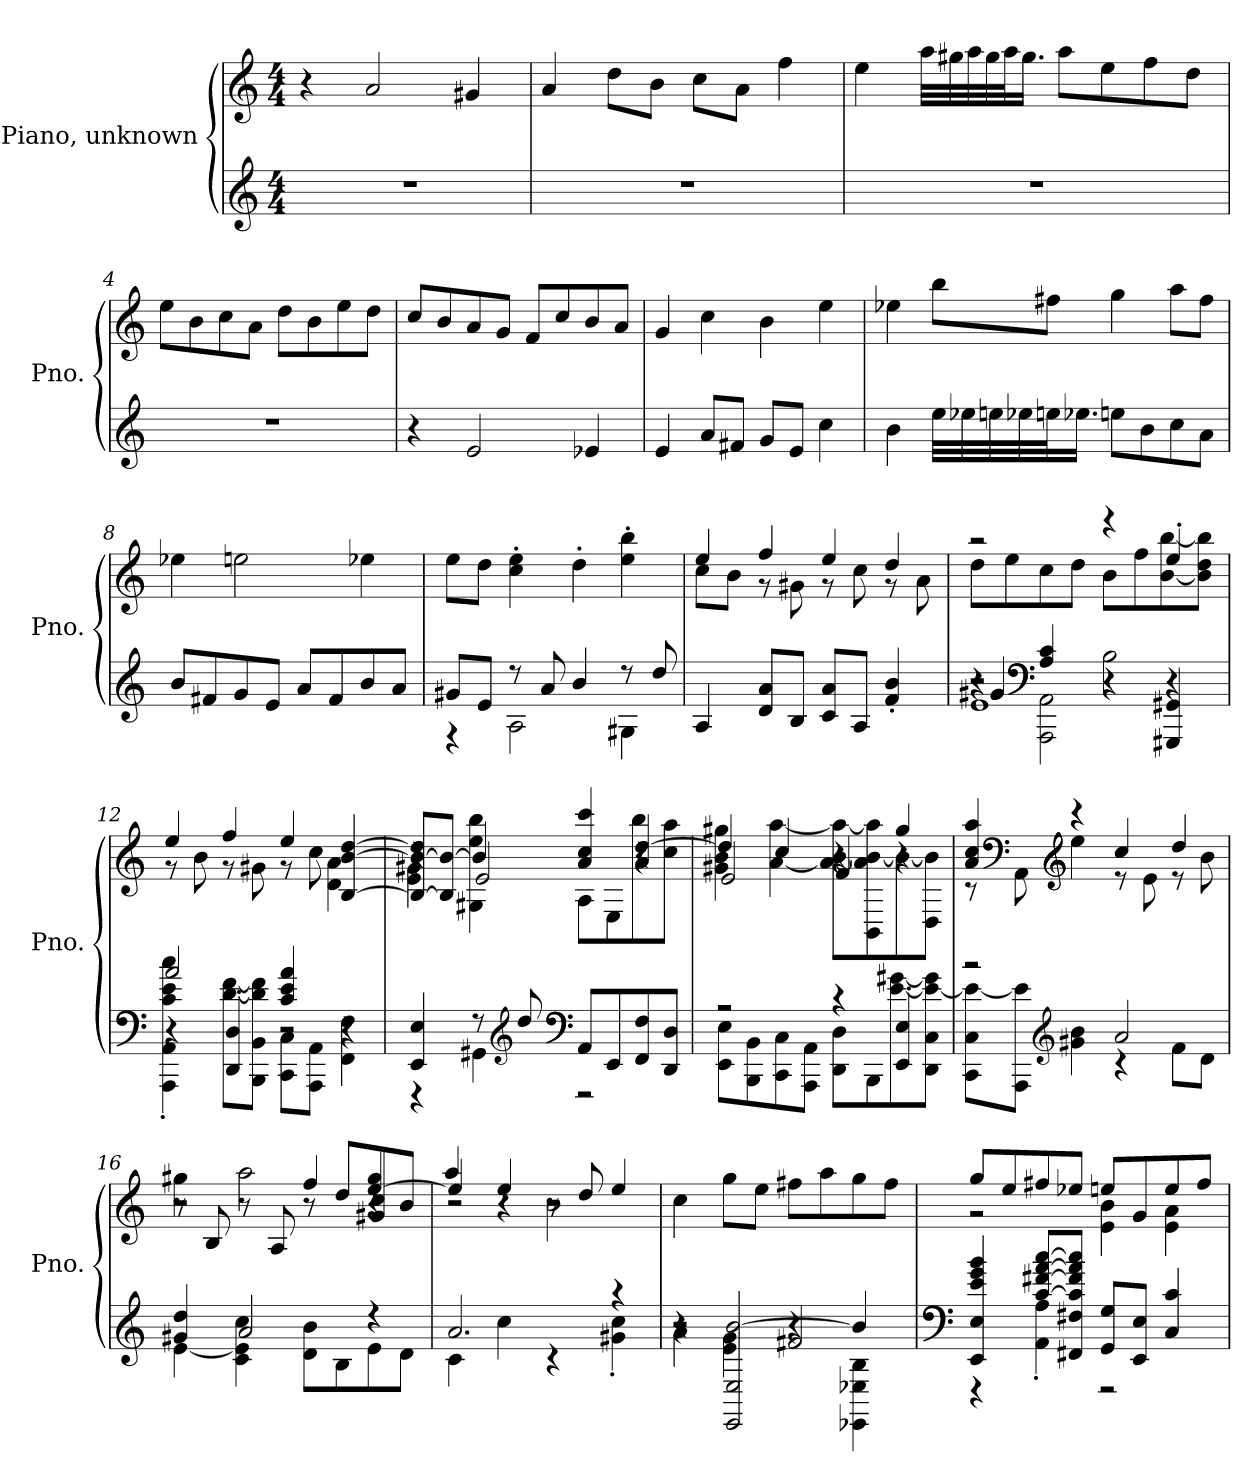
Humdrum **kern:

**kern	**kern
*part1	*part1
*staff2	*staff1
*I"Piano, unknown	*
*I'Pno.	*
*clefG2	*clefG2
*k[]	*k[]
*M4/4	*M4/4
*MM120	*MM120
=1	=1
1r	4r
.	2a/
.	4g#X/
=2	=2
1r	4a/
.	8dd\L
.	8b\J
.	8cc\L
.	8a\J
.	4ff\
=3	=3
1r	4ee\
.	32aa\LLL
.	32gg#X\
.	32aa\
.	32gg#\
.	32aa\J
.	16.gg#\JJ
.	8aa\L
.	8ee\
.	8ff\
.	8dd\J
=4	=4
1r	8ee\L
.	8b\
.	8cc\
.	8a\J
.	8dd\L
.	8b\
.	8ee\
.	8dd\J
=5	=5
4r	8cc/L
.	8b/
2e/	8a/
.	8g/J
.	8f/L
.	8cc/
4e-X/	8b/
.	8a/J
!!LO:LB:g=z
=6	=6
4e/	4g/
8a/L	4cc\
8f#X/J	.
8g/L	4b\
8e/J	.
4cc\	4ee\
=7	=7
4b\	4ee-X\
32ee\LLL	8bb\L
32ee-X\	.
32een\	.
32ee-X\	.
32een\J	8ff#X\J
16.ee-X\JJ	.
8een\L	4gg\
8b\	.
8cc\	8aa\L
8a\J	8ff#\J
=8	=8
8b/L	4ee-X\
8f#X/	.
8g/	2een\
8e/J	.
8a/L	.
8f#/	.
8b/	4ee-X\
8a/J	.
=9	=9
*^	*
8g#X/L	4r	8ee\L
8e/J	.	8dd\J
8r	2A\	4cc\' 4ee\'
8a/	.	.
4b/	.	4dd'\
8r	4G#X\	4ee\' 4bb\'
8dd/	.	.
*v	*v	*
!!LO:LB:g=z
=10	=10
*	*^
4A/	4ee/	8cc\L
.	.	8b\J
8d/ 8a/L	4ff/	8r
8B/J	.	8g#X\
8c/ 8a/L	4ee/	8r
8A/J	.	8cc\
4f/' 4b/'	4dd/	8r
.	.	8a\
=11	=11	=11
*^	*	*
*	*^	*	*
*	*	*^	*	*
1e	2r	4g#X/	4r	2r	8dd\L
.	.	.	.	.	8ee\
*clefF4	*	*	*	*	*
.	.	4A/ 4c/	2AAA\ 2AA\	.	8cc\
.	.	.	.	.	8dd\J
.	2B\	4r	.	4r	8b\L
.	.	.	.	.	8ff\
.	.	4GGG#X/ 4GG#X/	4r	4ee'/	[8b\ [8bb\
.	.	.	.	.	8b\] 8dd\ 8bb\]J
*	*	*v	*v	*	*
=12	=12	=12	=12	=12
2a/	4AAA\' 4AA\' 4c\' 4e\' 4cc\'	4r	4ee/	8r
.	.	.	.	8b\
.	[8d\ [8f\L	4DD/' 4D/'	4ff/	8r
.	8BBB\ 8BB\ 8d\] 8f\]J	.	.	8g#X\
4c/ 4e/ 4a/	8CC\ 8C\L	2r	4ee/	8r
.	8AAA\ 8AA\J	.	.	8cc\
4r	4FF\ 4F\	.	[4B/ [4b/ [4dd/	4d\ 4a\
*	*v	*v	*	*
!!LO:LB:g=z
=13	=13	=13	=13
*	*	*	*^
4EE/ 4E/	4r	8B/_ 8b/_ 8dd/]L	4e\ 4g#X\	4r
.	.	8B/] 8b/_J	.	.
8r	4GG#X\	4b/]	4G#X\ 4ee\ 4bb\	2e/
*clefG2	*	*	*	*
8dd/	.	.	.	.
*clefF4	*	*	*	*
8AA/L	2r	4a/ 4cc/ 4ccc/	8A\L	.
8EE/	.	.	8E\	.
8FF/ 8F/	.	4a/ [4dd/	8bb\	4r
8DD/ 8D/J	.	.	8cc\ 8aa\J	.
=14	=14	=14	=14	=14
2r	8EE\ 8E\L	4dd/]	4g#X\ 4b\ 4gg#X\	2e/
.	8BBB\ 8BB\	.	.	.
.	8CC\ 8C\	4cc/	[4a\ [4aa\	.
.	8AAA\ 8AA\J	.	.	.
4r	8DD\ 8D\L	4r	8a\_ [8b\ 8aa\_L	4f/
.	8BBB\	.	8BB\ 8a\] 8b\_ 8aa\]	.
4EE/' 4E/'	[8e\ [8g#X\	4gg#/	8b\_	4r
.	8DD\ 8C\ 8e\_ 8g#\]J	.	8D\ 8b\]J	.
*	*	*	*v	*v
=15	=15	=15	=15
2r	8CC\ 8C\ 8e\_L	4a/ 4cc/ 4aa/	8r
*	*	*clefF4	*
.	8AAA\ 8e\]J	.	8AA\
*clefG2	*	*clefG2	*
.	4g#X\ 4b\	4r	4ee\
2a/	4r	4cc/	8r
.	.	.	8e\
.	8f\L	4dd/	8r
.	8d\J	.	8b\
!!LO:LB:g=z
=16	=16	=16	=16
*	*	*	*^
4g#X/ 4dd/	[4e\	2r	4gg#X\	8r
.	.	.	.	8B/
2a/	4c\ 4e\] 4cc\	.	2aa\	8r
.	.	.	.	8A/
.	8d\ 8b\L	4ff/	.	8r
.	8B\	.	.	8dd/L
4r	8e\	[4ee/ 4gg#/	4r	8g#X/ 8cc/
.	8d\J	.	.	8b/J
=17	=17	=17	=17	=17
2.a/	4c\	4ee/]	2r	4aa/
.	4cc\	4r	.	4ee/
.	4r	2r	2b\	8r
.	.	.	.	8dd/
4r	4g#X\' 4cc\'	.	.	4ee/
*	*	*v	*v	*v
=18	=18	=18
*	*^	*
2r	4a\	4r	4cc\
.	4e\ 4g\	2EE/ 2E/ [2b/	8gg\L
.	.	.	8ee\J
2f#X/	4r	.	8ff#X\L
.	.	.	8aa\
.	4EE-X\ 4E-X\ 4B\	4b/]	8gg\
.	.	.	8ff#\J
*v	*v	*v	*
=19	=19
*clefF4	*
*^	*^
4EE/ 4E/ 4e/ 4g/ 4b/	4r	8gg/L	2r
.	.	8ee/	.
[8c/ [8f#X/ [8a/ [8cc/L	4AA\' 4A\'	8ff#X/	.
8FF#X/ 8F#X/ 8c/] 8f#/] 8a/] 8cc/]J	.	8ee-X/J	.
8GG/ 8G/L	2r	8een/L	4e\ 4b\
8EE/ 8E/J	.	8g/	.
4C/ 4c/	.	8ee/	4e\ 4a\
.	.	8ff#/J	.
*v	*v	*	*
*	*v	*v
=	=
*-	*-
